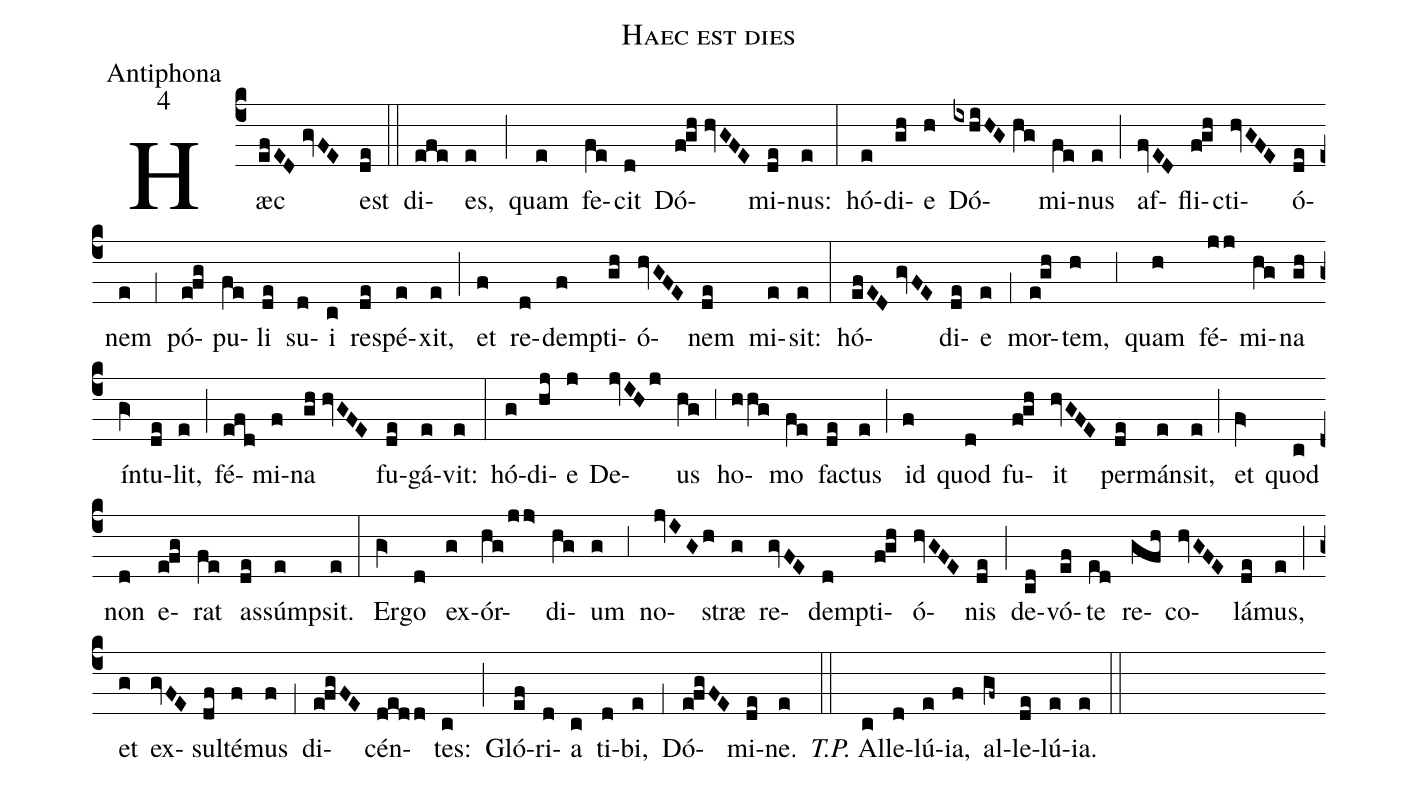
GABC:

name:Haec est dies;
office-part:Antiphona;
mode:4;
%%
(c4) Hæc(efED//gvFE) est(de) (::)
di(efe)es,(e) (;) quam(e) fe(fe)cit(d) Dó(f!gh//hvGFE)mi(de)nus:(e) (:)
hó(e)di(gh)e(h) Dó(ixhiHG//hg)mi(fe)nus(e) (;) af(fvED)fli(f!gh)cti(hvGFE)ó(de)nem(e) (,1) pó(e!fg)pu(fe)li(de) su(d)i(c) re(de)spé(e)xit,(e) (;) et(f) re(d)demp(f)ti(gh)ó(hvGFE)nem(de) mi(e)sit:(e) (:)
hó(efED//gvFE)di(de)e(e) (,1) mor(e!gh)tem,(h) (,3) quam(h) fé(jj)mi(hg)na(gh) ín(gV>)tu(de)lit,(e) (;) fé(efd)mi(f)na(gh//hvGFE) fu(de)gá(e)vit:(e) (:)
hó(g)di(hj)e(j) De(jvIHj)us(hg) (,3) ho(hhg)mo(fe) fa(de)ctus(e) (;) id(f) quod(d) fu(f!gh)it(hvGFE) per(de)mán(e)sit,(e) (;) et(fV>) quod(c) non(d) e(e!fg)rat(fe) as(de)súm(e)psit.(e) (:)
Er(gV>)go(d) ex(g)ór(hg/jj>)di(hg)um(g) (,3) no(jvIGh)stræ(g) re(gvFE)demp(d)ti(f!gh)ó(hvGFE)nis(de) (;) de(cd)vó(ef)te(ed) re(gfh)co(hvGFE)lá(de)mus,(e) (;) et(g) ex(gvFE)sul(df)té(f)mus(f) (,1) di(e!fgFE)cén(dedd)tes:(c) (;) Gló(ef)ri(d)a(c) ti(d)bi,(e) (,1) Dó(e!fgFE)mi(de)ne.(e) (::) <i>T.P.</i> Al(c)le(d)lú(e)ia,(f) al(gf~)le(de)lú(e)ia.(e) (::)
